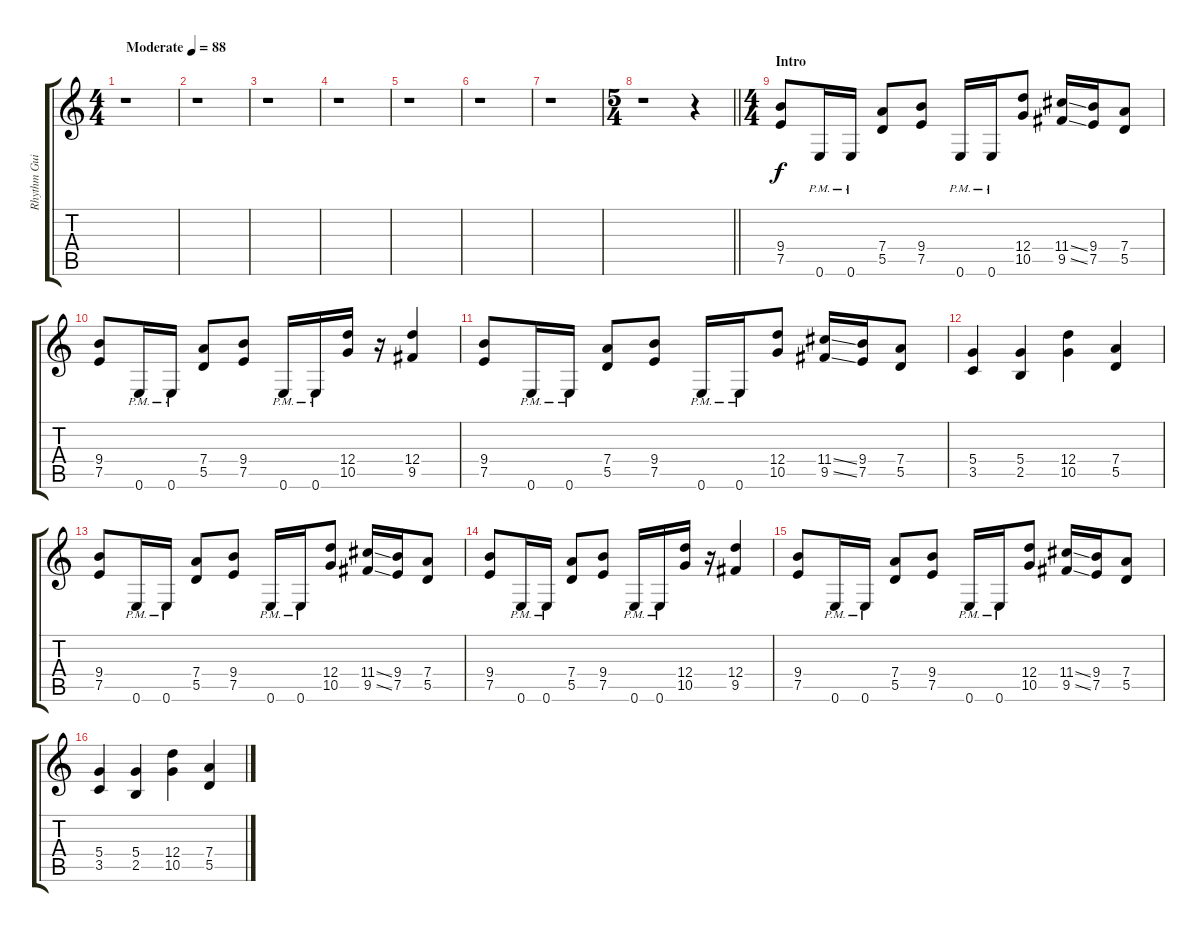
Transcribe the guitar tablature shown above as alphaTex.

\track ("Rhythm Guitar I" "Rhythm Gui") {instrument overdrivenguitar}
\staff {score tabs}
\tuning (E4 B3 G3 D3 A2 E2) {hide}
\ts (4 4)
\tempo (88 "Moderate")
\clef g2
\ks c
r.1{dy f instrument overdrivenguitar} |
r.1 |
r.1 |
r.1 |
r.1 |
r.1 |
r.1 |
\ts (5 4)
\barLineRight lightlight
r.1 r.4 |
\ts (4 4)
\section ("" "Intro")
(9.4 7.5).8 0.6{pm}.16 0.6{pm}.16 (7.4 5.5).8 (9.4 7.5).8 0.6{pm}.16 0.6{pm}.16 (12.4 10.5).8 (11.4{ss} 9.5{ss}).16 (9.4 7.5).16 (7.4 5.5).8 |
(9.4 7.5).8 0.6{pm}.16 0.6{pm}.16 (7.4 5.5).8 (9.4 7.5).8 0.6{pm}.16 0.6{pm}.16 (12.4 10.5).16 r.16 (12.4 9.5).4 |
(9.4 7.5).8 0.6{pm}.16 0.6{pm}.16 (7.4 5.5).8 (9.4 7.5).8 0.6{pm}.16 0.6{pm}.16 (12.4 10.5).8 (11.4{ss} 9.5{ss}).16 (9.4 7.5).16 (7.4 5.5).8 |
(5.4 3.5).4 (5.4 2.5).4 (12.4 10.5).4 (7.4 5.5).4 |
(9.4 7.5).8 0.6{pm}.16 0.6{pm}.16 (7.4 5.5).8 (9.4 7.5).8 0.6{pm}.16 0.6{pm}.16 (12.4 10.5).8 (11.4{ss} 9.5{ss}).16 (9.4 7.5).16 (7.4 5.5).8 |
(9.4 7.5).8 0.6{pm}.16 0.6{pm}.16 (7.4 5.5).8 (9.4 7.5).8 0.6{pm}.16 0.6{pm}.16 (12.4 10.5).16 r.16 (12.4 9.5).4 |
(9.4 7.5).8 0.6{pm}.16 0.6{pm}.16 (7.4 5.5).8 (9.4 7.5).8 0.6{pm}.16 0.6{pm}.16 (12.4 10.5).8 (11.4{ss} 9.5{ss}).16 (9.4 7.5).16 (7.4 5.5).8 |
(5.4 3.5).4 (5.4 2.5).4 (12.4 10.5).4 (7.4 5.5).4
